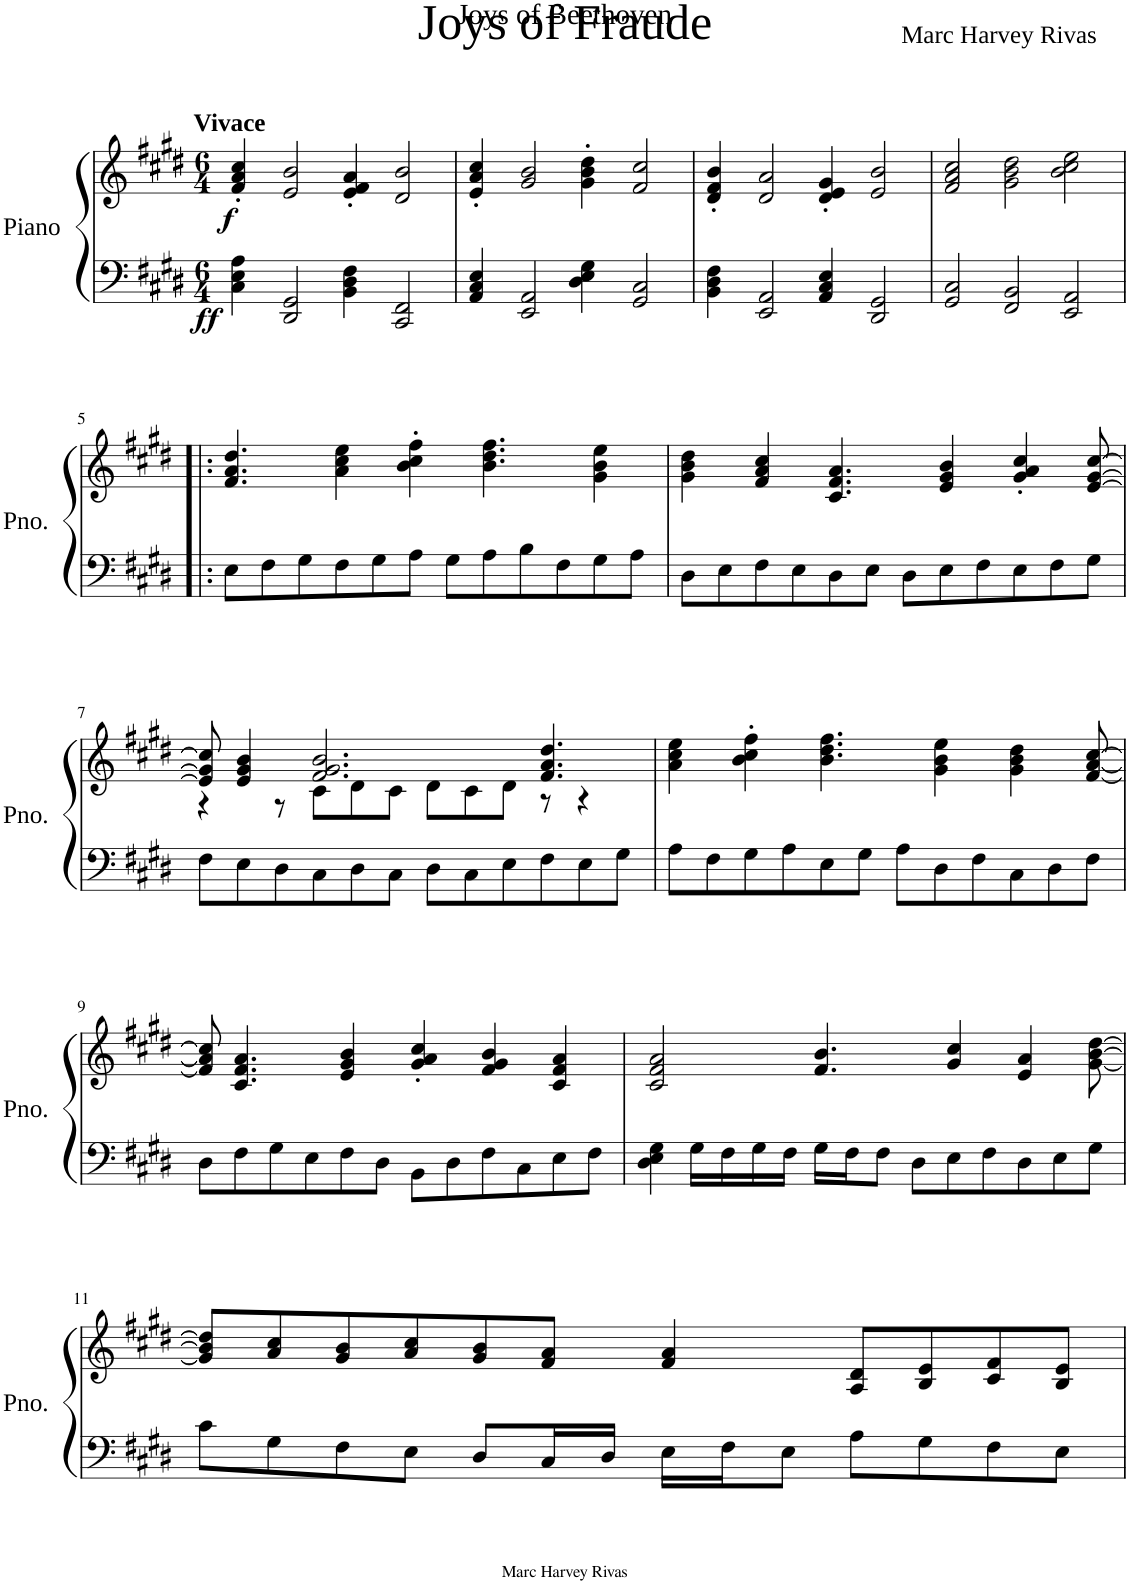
**kern	**kern	**dynam
*part1	*part1	*part1
*staff2	*staff1	*staff1/2
*I"Piano	*	*
*I'Pno.	*	*
*clefF4	*clefG2	*
*k[f#c#g#d#]	*k[f#c#g#d#]	*
*M6/4	*M6/4	*
=1	=1	=1
!	!LO:TX:a:B:t=Vivace	!
!	!	!LO:DY:b=2
!	!	!LO:DY:n=1:b
4C#\ 4E\ 4A\	4f#/' 4a/' 4cc#/'	ff f
2DD#/ 2GG#/	2e/ 2b/	.
4BB\ 4D#\ 4F#\	4e/' 4f#/' 4a/'	.
2CC#/ 2FF#/	2d#/ 2b/	.
=2	=2	=2
4AA/ 4C#/ 4E/	4e/' 4a/' 4cc#/'	.
2EE/ 2AA/	2g#/ 2b/	.
4D#\ 4E\ 4G#\	4g#\' 4b\' 4dd#\'	.
2GG#/ 2C#/	2f#/ 2cc#/	.
=3	=3	=3
4BB\ 4D#\ 4F#\	4d#/' 4f#/' 4b/'	.
2EE/ 2AA/	2d#/ 2a/	.
4AA/ 4C#/ 4E/	4d#/' 4e/' 4g#/'	.
2DD#/ 2GG#/	2e/ 2b/	.
=4	=4	=4
2GG#/ 2C#/	2f#/ 2a/ 2cc#/	.
2FF#/ 2BB/	2g#\ 2b\ 2dd#\	.
2EE/ 2AA/	2b\ 2cc#\ 2ee\	.
!!LO:LB:g=z
=5!|:	=5!|:	=5!|:
8E\L	4.f#/ 4.a/ 4.dd#/	.
8F#\	.	.
8G#\	.	.
8F#\	4a\ 4cc#\ 4ee\	.
8G#\	.	.
8A\J	4b\' 4cc#\' 4ff#\'	.
8G#\L	.	.
8A\	4.b\ 4.dd#\ 4.ff#\	.
8B\	.	.
8F#\	.	.
8G#\	4g#\ 4b\ 4ee\	.
8A\J	.	.
=6	=6	=6
8D#\L	4g#\ 4b\ 4dd#\	.
8E\	.	.
8F#\	4f#/ 4a/ 4cc#/	.
8E\	.	.
8D#\	4.c#/ 4.f#/ 4.a/	.
8E\J	.	.
8D#\L	.	.
8E\	4e/ 4g#/ 4b/	.
8F#\	.	.
8E\	4g#/' 4a/' 4cc#/'	.
8F#\	.	.
8G#\J	[8e/ [8g#/ [8cc#/	.
!!LO:LB:g=z
=7	=7	=7
*	*^	*
8F#\L	8e/] 8g#/] 8cc#/]	4r	.
8E\	4e/ 4g#/ 4b/	.	.
8D#\	.	8r	.
8C#\	2.f#/ 2.g#/ 2.b/	8c#\L	.
8D#\	.	8d#\	.
8C#\J	.	8c#\J	.
8D#\L	.	8d#\L	.
8C#\	.	8c#\	.
8E\	.	8d#\J	.
8F#\	4.f#/ 4.a/ 4.dd#/	8r	.
8E\	.	4r	.
8G#\J	.	.	.
*	*v	*v	*
=8	=8	=8
8A\L	4a\ 4cc#\ 4ee\	.
8F#\	.	.
8G#\	4b\' 4cc#\' 4ff#\'	.
8A\	.	.
8E\	4.b\ 4.dd#\ 4.ff#\	.
8G#\J	.	.
8A\L	.	.
8D#\	4g#\ 4b\ 4ee\	.
8F#\	.	.
8C#\	4g#\ 4b\ 4dd#\	.
8D#\	.	.
8F#\J	[8f#/ [8a/ [8cc#/	.
!!LO:LB:g=z
=9	=9	=9
8D#\L	8f#/] 8a/] 8cc#/]	.
8F#\	4.c#/ 4.f#/ 4.a/	.
8G#\	.	.
8E\	.	.
8F#\	4e/ 4g#/ 4b/	.
8D#\J	.	.
8BB\L	4g#/' 4a/' 4cc#/'	.
8D#\	.	.
8F#\	4f#/ 4g#/ 4b/	.
8C#\	.	.
8E\	4c#/ 4f#/ 4a/	.
8F#\J	.	.
=10	=10	=10
4D#\ 4E\ 4G#\	2c#/ 2f#/ 2a/	.
16G#\LL	.	.
16F#\	.	.
16G#\	.	.
16F#\JJ	.	.
16G#\LL	4.f#/ 4.b/	.
16F#\J	.	.
8F#\J	.	.
8D#\L	.	.
8E\	4g#/ 4cc#/	.
8F#\	.	.
8D#\	4e/ 4a/	.
8E\	.	.
8G#\J	[8g#\ [8b\ [8dd#\	.
!!LO:LB:g=z
=11	=11	=11
8c#\L	8g#/] 8b/] 8dd#/]L	.
8G#\	8a/ 8cc#/	.
8F#\	8g#/ 8b/	.
8E\J	8a/ 8cc#/	.
8D#/L	8g#/ 8b/	.
16C#/L	8f#/ 8a/J	.
16D#/JJ	.	.
16E\LL	4f#/ 4a/	.
16F#\J	.	.
8E\J	.	.
8A\L	8A/ 8d#/L	.
8G#\	8B/ 8e/	.
8F#\	8c#/ 8f#/	.
8E\J	8B/ 8e/J	.
=	=	=
*-	*-	*-
